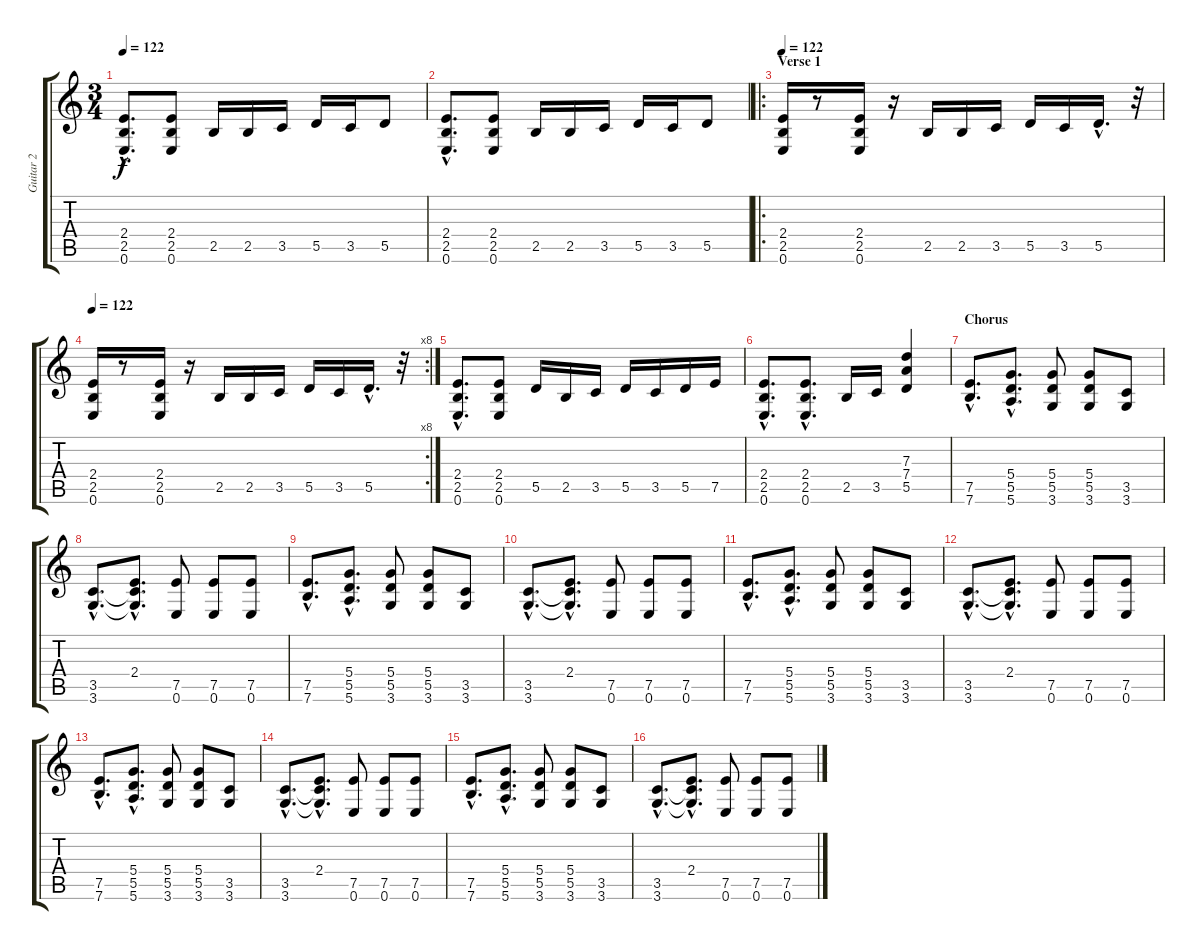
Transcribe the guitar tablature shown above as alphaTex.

\track ("Guitar 2" "Guitar 2") {instrument distortionguitar}
\staff {score tabs}
\tuning (E4 B3 G3 D3 A2 E2) {hide}
\ts (3 4)
\tempo 122
\clef g2
\ks c
(2.4{hac} 2.5{hac} 0.6{hac}).8{d dy f} (2.4 2.5 0.6).8 2.5.16 2.5.16 3.5.16 5.5.16 3.5.16 5.5.8 |
(2.4{hac} 2.5{hac} 0.6{hac}).8{d} (2.4 2.5 0.6).8 2.5.16 2.5.16 3.5.16 5.5.16 3.5.16 5.5.8 |
\ro
\section ("" "Verse 1")
\tempo 122
(2.4 2.5 0.6).16 r.8 (2.4 2.5 0.6).16 r.16 2.5.16 2.5.16 3.5.16 5.5.16 3.5.16 5.5{hac}.16{d} r.32 |
\rc 8
\tempo 122
(2.4 2.5 0.6).16 r.8 (2.4 2.5 0.6).16 r.16 2.5.16 2.5.16 3.5.16 5.5.16 3.5.16 5.5{hac}.16{d} r.32 |
(2.4{hac} 2.5{hac} 0.6{hac}).8{d} (2.4 2.5 0.6).8 5.5.16 2.5.16 3.5.16 5.5.16 3.5.16 5.5.16 7.5.16 |
(2.4{hac} 2.5{hac} 0.6{hac}).8{d} (2.4{hac} 2.5{hac} 0.6{hac}).8{d} 2.5.16 3.5.16 (7.3 7.4 5.5).4 |
\section ("" "Chorus")
(7.5{hac} 7.6{hac}).8{d} (5.4{hac} 5.5{hac} 5.6{hac}).8{d} (5.4 5.5 3.6).8 (5.4 5.5 3.6).8 (3.5 3.6).8 |
(3.5{hac} 3.6{hac}).8{d} (2.4{hac} 3.5{hac t} 3.6{hac t}).8{d} (7.5 0.6).8 (7.5 0.6).8 (7.5 0.6).8 |
(7.5{hac} 7.6{hac}).8{d} (5.4{hac} 5.5{hac} 5.6{hac}).8{d} (5.4 5.5 3.6).8 (5.4 5.5 3.6).8 (3.5 3.6).8 |
(3.5{hac} 3.6{hac}).8{d} (2.4{hac} 3.5{hac t} 3.6{hac t}).8{d} (7.5 0.6).8 (7.5 0.6).8 (7.5 0.6).8 |
(7.5{hac} 7.6{hac}).8{d} (5.4{hac} 5.5{hac} 5.6{hac}).8{d} (5.4 5.5 3.6).8 (5.4 5.5 3.6).8 (3.5 3.6).8 |
(3.5{hac} 3.6{hac}).8{d} (2.4{hac} 3.5{hac t} 3.6{hac t}).8{d} (7.5 0.6).8 (7.5 0.6).8 (7.5 0.6).8 |
(7.5{hac} 7.6{hac}).8{d} (5.4{hac} 5.5{hac} 5.6{hac}).8{d} (5.4 5.5 3.6).8 (5.4 5.5 3.6).8 (3.5 3.6).8 |
(3.5{hac} 3.6{hac}).8{d} (2.4{hac} 3.5{hac t} 3.6{hac t}).8{d} (7.5 0.6).8 (7.5 0.6).8 (7.5 0.6).8 |
(7.5{hac} 7.6{hac}).8{d} (5.4{hac} 5.5{hac} 5.6{hac}).8{d} (5.4 5.5 3.6).8 (5.4 5.5 3.6).8 (3.5 3.6).8 |
(3.5{hac} 3.6{hac}).8{d} (2.4{hac} 3.5{hac t} 3.6{hac t}).8{d} (7.5 0.6).8 (7.5 0.6).8 (7.5 0.6).8
